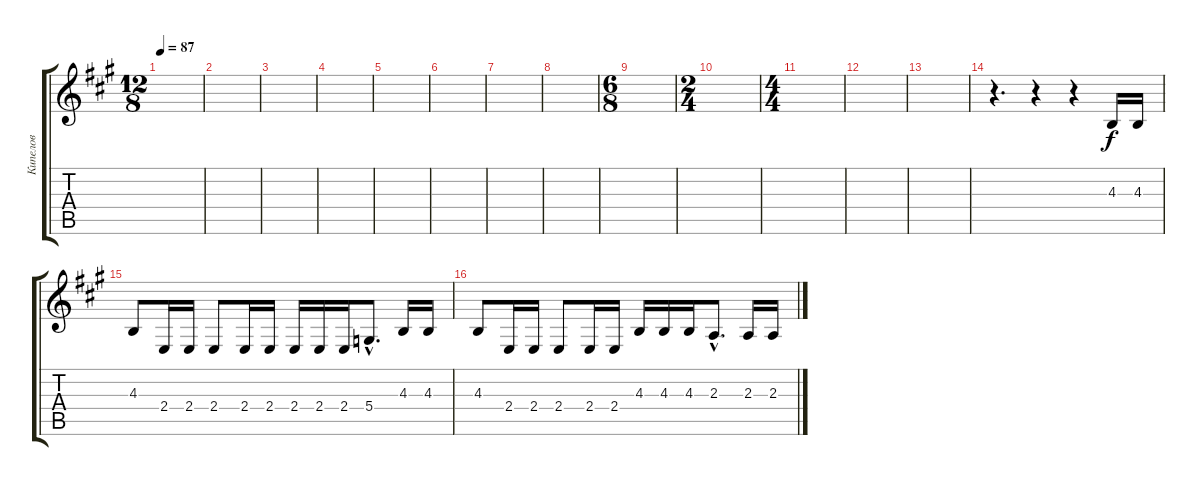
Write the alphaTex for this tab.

\track ("Кипелов" "Кипелов") {instrument flute}
\staff {score tabs}
\tuning (E4 B3 G3 D3 A2 E2) {hide}
\ts (12 8)
\tempo 87
\clef g2
\ks a
|
|
|
|
|
|
|
|
\ts (6 8)
|
\ts (2 4)
|
\ts (4 4)
|
|
|
r.4{d} r.4 r.4 4.3.16 4.3.16 |
4.3.8 2.4.16 2.4.16 2.4.8 2.4.16 2.4.16 2.4.16 2.4.16 2.4.16 5.4{hac}.8{d} 4.3.16 4.3.16 |
4.3.8 2.4.16 2.4.16 2.4.8 2.4.16 2.4.16 4.3.16 4.3.16 4.3.16 2.3{hac}.8{d} 2.3.16 2.3.16
